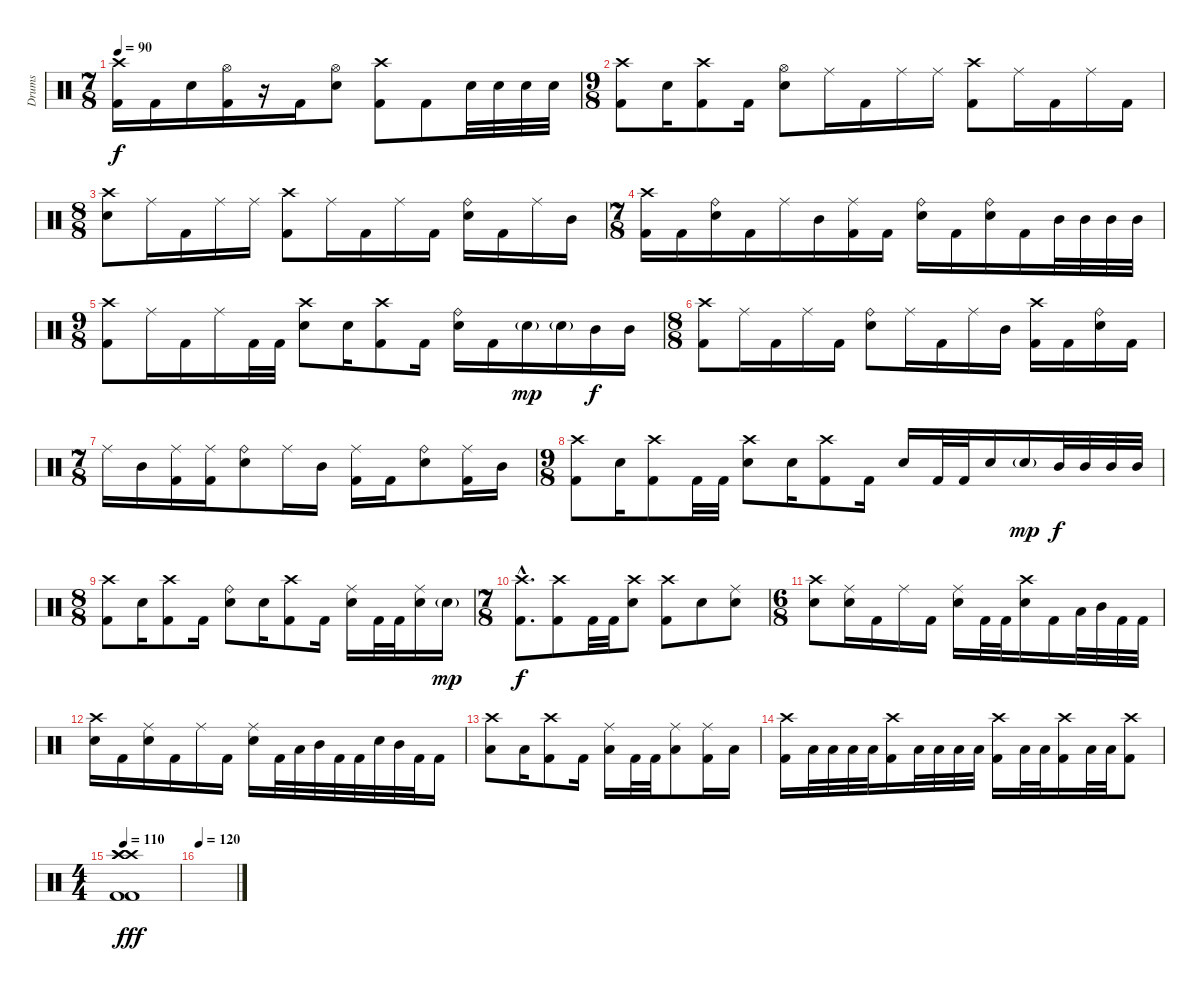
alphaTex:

\track ("Drums" "Drums") {instrument percussion}
\staff {score}
\articulation defaults
\ts (7 8)
\tempo 90
\clef neutral
\ks c
("Crash high (hit)" "Kick (hit) 2").16{dy f} "Kick (hit) 2".16 "Snare (hit) 2".16 ("Hi-Hat (open)" "Kick (hit) 2").16 r.16 "Kick (hit) 2".16 ("Hi-Hat (open)" "Snare (hit) 2").8 ("Crash high (hit)" "Kick (hit) 2").8 "Kick (hit) 2".8 "Snare (hit) 2".32 "Snare (hit) 2".32 "Snare (hit) 2".32 "Snare (hit) 2".32 |
\ts (9 8)
("Crash high (hit)" "Kick (hit) 2").8 "Snare (hit) 2".16 ("Crash high (hit)" "Kick (hit) 2").8 "Kick (hit) 2".16 ("Hi-Hat (open)" "Snare (hit) 2").8 "Ride (middle)".16 "Kick (hit) 2".16 "Ride (middle)".16 "Ride (middle)".16 ("Crash high (hit)" "Kick (hit) 2").8 "Ride (middle)".16 "Kick (hit) 2".16 "Ride (middle)".16 "Kick (hit) 2".16 |
\ts (8 8)
("Crash high (hit)" "Snare (hit) 2").8 "Ride (middle)".16 "Kick (hit) 2".16 "Ride (middle)".16 "Ride (middle)".16 ("Crash high (hit)" "Kick (hit) 2").8 "Ride (middle)".16 "Kick (hit) 2".16 "Ride (middle)".16 "Kick (hit) 2".16 ("Ride (bell)" "Snare (hit) 2").16 "Kick (hit) 2".16 "Ride (middle)".16 "Mid Tom (hit)".16 |
\ts (7 8)
("Crash high (hit)" "Kick (hit) 2").16 "Kick (hit) 2".16 ("Ride (bell)" "Snare (hit) 2").16 "Kick (hit) 2".16 "Ride (middle)".16 "Mid Tom (hit)".16 ("Ride (middle)" "Kick (hit) 2").16 "Kick (hit) 2".16 ("Ride (bell)" "Snare (hit) 2").16 "Kick (hit) 2".16 ("Ride (bell)" "Snare (hit) 2").16 "Kick (hit) 2".16 "Mid Tom (hit)".32 "Mid Tom (hit)".32 "Mid Tom (hit)".32 "Mid Tom (hit)".32 |
\ts (9 8)
("Crash high (hit)" "Kick (hit) 2").8 "Ride (middle)".16 "Kick (hit) 2".16 "Ride (middle)".16 "Kick (hit) 2".32 "Kick (hit) 2".32 ("Crash high (hit)" "Snare (hit) 2").8 "Snare (hit) 2".16 ("Crash high (hit)" "Kick (hit) 2").8 "Kick (hit) 2".16 ("Ride (bell)" "Snare (hit) 2").16 "Kick (hit) 2".16 "Snare (hit) 2"{g}.16{dy mp} "Snare (hit) 2"{g}.16 "Mid Tom (hit)".16{dy f} "Mid Tom (hit)".16 |
\ts (8 8)
("Crash high (hit)" "Kick (hit) 2").8 "Ride (middle)".16 "Kick (hit) 2".16 "Ride (middle)".16 "Kick (hit) 2".16 ("Ride (bell)" "Snare (hit) 2").8 "Ride (middle)".16 "Kick (hit) 2".16 "Ride (middle)".16 "Mid Tom (hit)".16 ("Crash high (hit)" "Kick (hit) 2").16 "Kick (hit) 2".16 ("Ride (bell)" "Snare (hit) 2").16 "Kick (hit) 2".16 |
\ts (7 8)
"Ride (middle)".16 "Mid Tom (hit)".16 ("Ride (middle)" "Kick (hit) 2").16 ("Ride (middle)" "Kick (hit) 2").16 ("Ride (bell)" "Snare (hit) 2").8 "Ride (middle)".16 "Mid Tom (hit)".16 ("Ride (middle)" "Kick (hit) 2").16 "Kick (hit) 2".16 ("Ride (bell)" "Snare (hit) 2").8 ("Ride (middle)" "Kick (hit) 2").16 "Mid Tom (hit)".16 |
\ts (9 8)
("Crash high (hit)" "Kick (hit) 2").8 "Snare (hit) 2".16 ("Crash high (hit)" "Kick (hit) 2").8 "Kick (hit) 2".32 "Kick (hit) 2".32 ("Crash high (hit)" "Snare (hit) 2").8 "Snare (hit) 2".16 ("Crash high (hit)" "Kick (hit) 2").8 "Kick (hit) 2".16 "Snare (hit) 2".16 "Kick (hit) 2".32 "Kick (hit) 2".32 "Snare (hit) 2".16 "Snare (hit) 2"{g}.16{dy mp} "Mid Tom (hit)".32{dy f} "Mid Tom (hit)".32 "Mid Tom (hit)".32 "Mid Tom (hit)".32 |
\ts (8 8)
("Crash high (hit)" "Kick (hit) 2").8 "Snare (hit) 2".16 ("Crash high (hit)" "Kick (hit) 2").8 "Kick (hit) 2".16 ("Ride (bell)" "Snare (hit) 2").8 "Snare (hit) 2".16 ("Crash high (hit)" "Kick (hit) 2").8 "Kick (hit) 2".16 ("Ride (middle)" "Snare (hit) 2").16 "Kick (hit) 2".32 "Kick (hit) 2".32 ("Ride (middle)" "Snare (hit) 2").16 "Snare (hit) 2"{g}.16{dy mp} |
\ts (7 8)
("Crash high (hit)"{hac} "Kick (hit) 2"{hac}).8{d dy f} ("Crash high (hit)" "Kick (hit) 2").8 "Kick (hit) 2".32 "Kick (hit) 2".32 ("Crash high (hit)" "Snare (hit) 2").8 ("Crash high (hit)" "Kick (hit) 2").8 "Snare (hit) 2".8 ("Ride (middle)" "Snare (hit) 2").8 |
\ts (6 8)
("Crash high (hit)" "Snare (hit) 2").8 ("Ride (middle)" "Snare (hit) 2").16 "Kick (hit) 2".16 "Ride (middle)".16 "Kick (hit) 2".16 ("Ride (middle)" "Snare (hit) 2").16 "Kick (hit) 2".32 "Kick (hit) 2".32 ("Crash high (hit)" "Snare (hit) 2").16 "Kick (hit) 2".16 "Low Floor Tom (hit)".32 "Mid Tom (hit)".32 "Kick (hit) 2".32 "Kick (hit) 2".32 |
("Crash high (hit)" "Snare (hit) 2").16 "Kick (hit) 2".16 ("Ride (middle)" "Snare (hit) 2").16 "Kick (hit) 2".16 "Ride (middle)".16 "Kick (hit) 2".16 ("Ride (middle)" "Snare (hit) 2").16 "Kick (hit) 2".32 "Low Floor Tom (hit)".32 "Mid Tom (hit)".32 "Kick (hit) 2".32 "Kick (hit) 2".32 "Snare (hit) 2".32 "Mid Tom (hit)".32 "Kick (hit) 2".32 "Kick (hit) 2".16 |
("Crash high (hit)" "Low Floor Tom (hit)").8 "Low Floor Tom (hit)".16 ("Crash high (hit)" "Kick (hit) 2").8 "Kick (hit) 2".16 ("Ride (middle)" "Low Floor Tom (hit)").16 "Kick (hit) 2".32 "Kick (hit) 2".32 ("Ride (middle)" "Low Floor Tom (hit)").8 ("Ride (middle)" "Kick (hit) 2").16 "Low Floor Tom (hit)".16 |
("Crash high (hit)" "Kick (hit) 2").16 "Low Floor Tom (hit)".32 "Low Floor Tom (hit)".32 "Low Floor Tom (hit)".32 "Low Floor Tom (hit)".32 ("Crash high (hit)" "Kick (hit) 2").16 "Low Floor Tom (hit)".32 "Low Floor Tom (hit)".32 "Low Floor Tom (hit)".32 "Low Floor Tom (hit)".32 ("Crash high (hit)" "Kick (hit) 2").16 "Low Floor Tom (hit)".32 "Low Floor Tom (hit)".32 ("Crash high (hit)" "Kick (hit) 2").16 "Low Floor Tom (hit)".32 "Low Floor Tom (hit)".32 ("Crash high (hit)" "Kick (hit) 2").8 |
\ts (4 4)
\tempo 110
("Crash high (hit)" "Crash high (hit)" "Crash high (hit)" "Kick (hit) 2" "Kick (hit) 2").1{dy fff} |
\tempo 120
